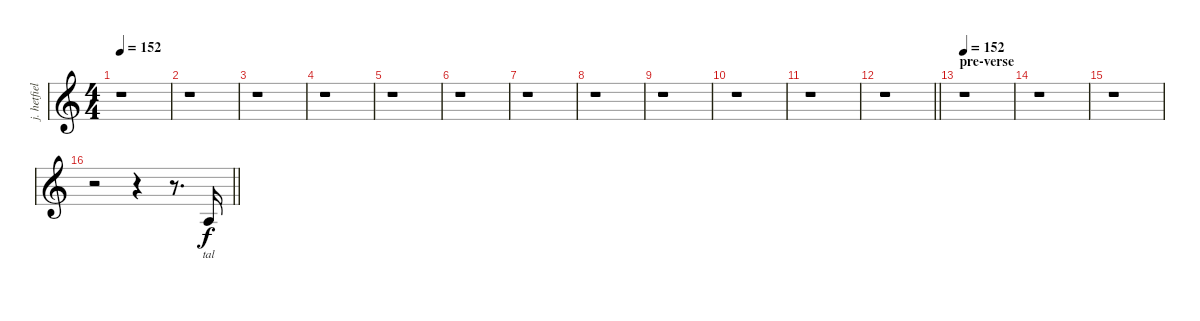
\track ("j. hetfield - vocals" "j. hetfiel") {instrument lead1square}
\staff {score}
\tuning (E4 B3 G3 D3 A2 E2) {hide}
\ts (4 4)
\tempo 152
\clef g2
\ks c
r.1{dy f} |
r.1 |
r.1 |
r.1 |
r.1 |
r.1 |
r.1 |
r.1 |
r.1 |
r.1 |
r.1 |
\barLineRight lightlight
r.1 |
\section ("" "pre-verse")
\tempo 152
r.1 |
r.1 |
r.1 |
\barLineRight lightlight
r.2 r.4 r.8{d} 2.3.16{lyrics (0 "tal") lyrics (1 "") lyrics (2 "") lyrics (3 "") lyrics (4 "")}
